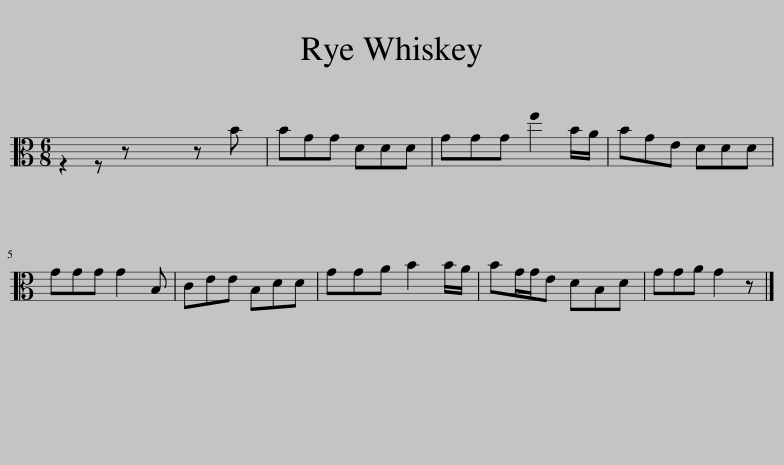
X:1
L:1/8
M:6/8
I:linebreak $
K:C
V:1 alto
V:1
 z2 z z z B | BGG DDD | GGG d2 B/A/ | BGE DDD |$ GGG G2 B, | %5
 CEE B,DD | GGA B2 B/A/ | BG/G/E DB,D | GGA G2 z |] %9
